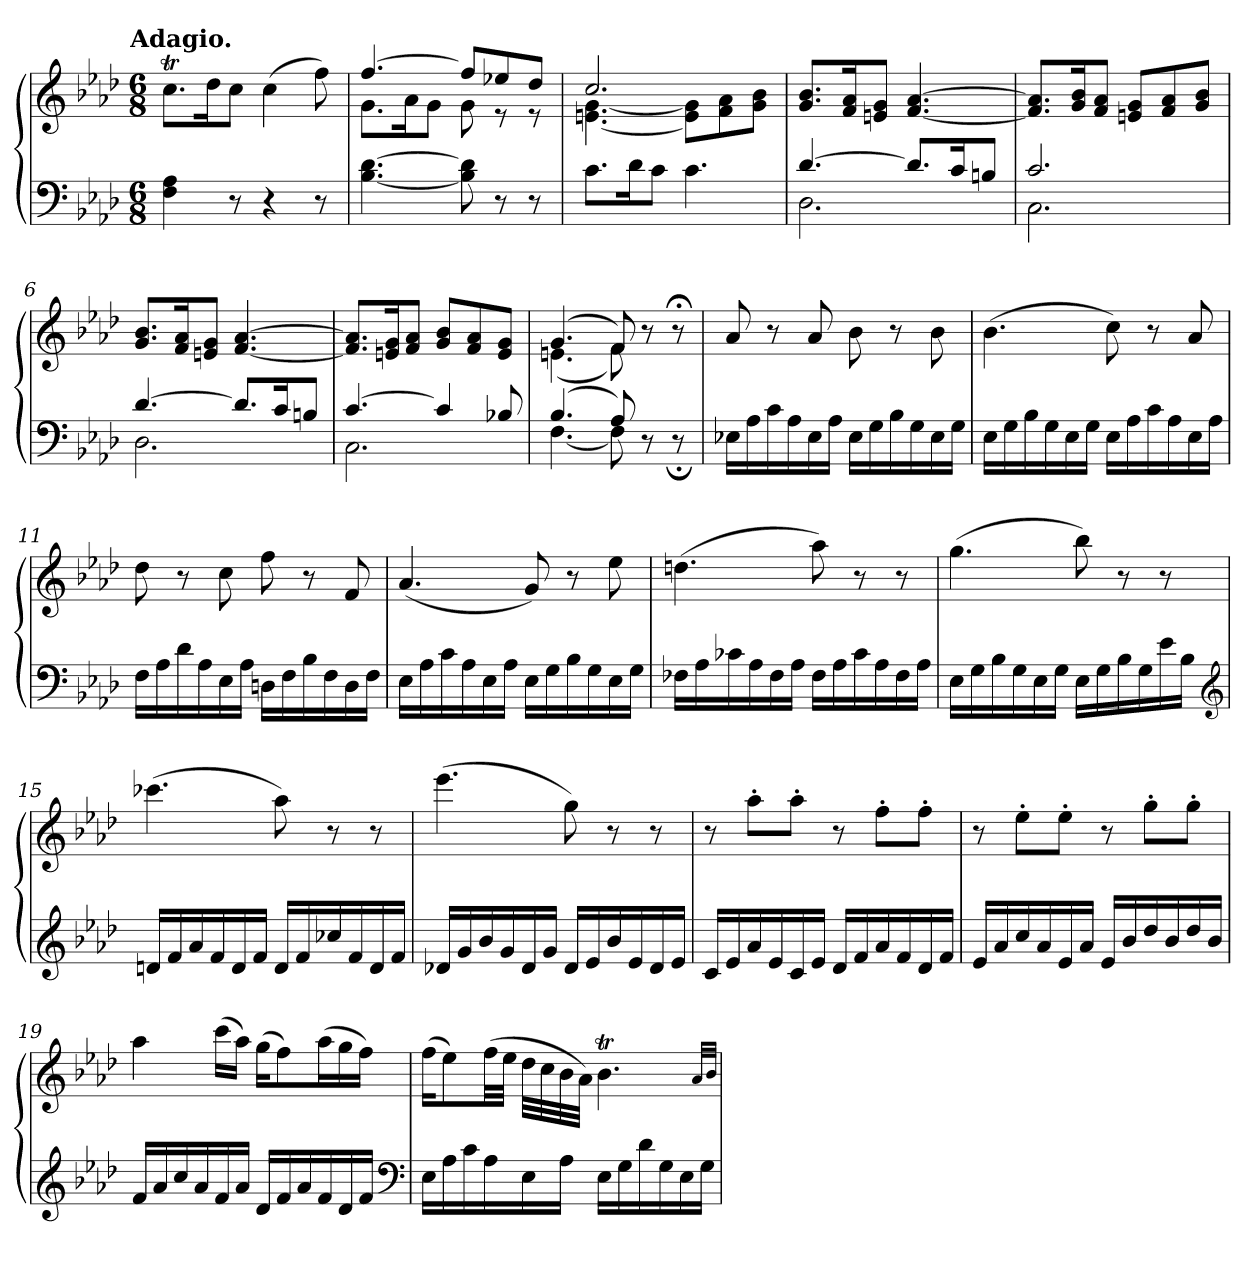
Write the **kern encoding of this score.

**kern	**kern
*part1	*part1
*staff2	*staff1
*clefF4	*clefG2
*k[b-e-a-d-]	*k[b-e-a-d-]
*f:	*f:
!!LO:TX:omd:t=Adagio.
*M6/8	*M6/8
*MM72	*MM72
=1	=1
4F 4A-	8.cctL
.	16dd-K
8r	8ccJ
4r	(4cc
8r	8ff)
=2	=2
*	*^
[4.B- [4.d-	[4.ff	8.gL
.	.	16a-K
.	.	8gJ
8B-] 8d-]	8ffL]	8g
8r	8ee-X	8re
8r	8dd-J	8re
=3	=3	=3
8.cL	2.cc	[4.en [4.g
16d-K	.	.
8cJ	.	.
4.c	.	8e] 8g]L
.	.	8f 8a-
.	.	8g 8b-J
*	*v	*v
=4	=4
*^	*
[4.d-	2.D-	8.g 8.b-L
.	.	16f 16a-K
.	.	8en 8gJ
8.d-L]	.	[4.f [4.a-
16cK	.	.
8BnJ	.	.
=5	=5	=5
2.c	2.C	8.f] 8.a-]L
.	.	16g 16b-K
.	.	8f 8a-J
.	.	8en 8gL
.	.	8f 8a-
.	.	8g 8b-J
=6	=6	=6
[4.d-	2.D-	8.g 8.b-L
.	.	16f 16a-K
.	.	8en 8gJ
8.d-L]	.	[4.f [4.a-
16cK	.	.
8BnJ	.	.
=7	=7	=7
[4.c	2.C	8.f] 8.a-]L
.	.	16en 16gK
.	.	8f 8a-J
4c]	.	8g 8b-L
.	.	8f 8a-
8B-X	.	8e 8gJ
!!LO:LB:g=z
=8	=8	=8
*	*	*^
(4.B-	[4.F	(4.g	(4.en
8A-)	8F]	8f)	8f)
8ryy	8r	8r	8ryy
8ryy	8r;<	8r;<	8ryy
=9	=9	=9	=9
!LO:TX:b:i:t=legato	!	!	!
*v	*v	*	*
*	*v	*v
16E-XLL	8a-
16A-	.
16c	8r
16A-	.
16E-	8a-
16A-JJ	.
16E-LL	8b-
16G	.
16B-	8r
16G	.
16E-	8b-
16GJJ	.
=10	=10
16E-LL	(4.b-
16G	.
16B-	.
16G	.
16E-	.
16GJJ	.
16E-LL	8cc)
16A-	.
16c	8r
16A-	.
16E-	8a-
16A-JJ	.
=11	=11
16FLL	8dd-
16A-	.
16d-	8r
16A-	.
16E-	8cc
16A-JJ	.
16DnLL	8ff
16F	.
16B-	8r
16F	.
16D	8f
16FJJ	.
=12	=12
16E-LL	(4.a-
16A-	.
16c	.
16A-	.
16E-	.
16A-JJ	.
16E-LL	8g)
16G	.
16B-	8r
16G	.
16E-	8ee-
16GJJ	.
=13	=13
16F-XLL	(4.ddn
16A-	.
16c-X	.
16A-	.
16F-	.
16A-JJ	.
16F-LL	8aa-)
16A-	.
16c-	8r
16A-	.
16F-	8r
16A-JJ	.
!!LO:LB:g=z
=14	=14
16E-LL	(4.gg
16G	.
16B-	.
16G	.
16E-	.
16GJJ	.
16E-LL	8bb-)
16G	.
16B-	8r
16G	.
16e-	8r
16B-JJ	.
*clefG2	*
=15	=15
16dnLL	(4.ccc-X
16f	.
16a-	.
16f	.
16d	.
16fJJ	.
16dLL	8aa-)
16f	.
16cc-X	8r
16f	.
16d	8r
16fJJ	.
=16	=16
16d-XLL	(4.eee-
16g	.
16b-	.
16g	.
16d-	.
16gJJ	.
16d-LL	8gg)
16e-	.
16b-	8r
16e-	.
16d-	8r
16e-JJ	.
=17	=17
16cLL	8r
16e-	.
16a-	8aa-'L
16e-	.
16c	8aa-'J
16e-JJ	.
16d-LL	8r
16f	.
16a-	8ff'L
16f	.
16d-	8ff'J
16fJJ	.
=18	=18
16e-LL	8r
16a-	.
16cc	8ee-'L
16a-	.
16e-	8ee-'J
16a-JJ	.
16e-/LL	8r
16b-/	.
16dd-/	8gg'L
16b-/	.
16dd-/	8gg'J
16b-/JJ	.
!!LO:LB:g=z
=19	=19
16fLL	4aa-
16a-	.
16cc	.
16a-	.
16f	(16cccLL
16a-JJ	16aa-JJ)
16d-LL	(16ggKL
16f	8ff)
16a-	.
16f	(16aa-L
16d-	16gg
16fJJ	16ffJJ)
*clefF4	*
=20	=20
16E-LL	(16ffKL
16A-	8ee-)
16c	.
16A-	(32ffLL
.	32ee-JJJ
16E-	32dd-LLL
.	32cc
16A-JJ	32b-
.	32a-JJJ)
16E-LL	4.b-T
16G	.
16d-	.
16G	.
16E-	.
16GJJ	.
.	32qa-LLL
.	32qb-JJJ
=	=
*-	*-
